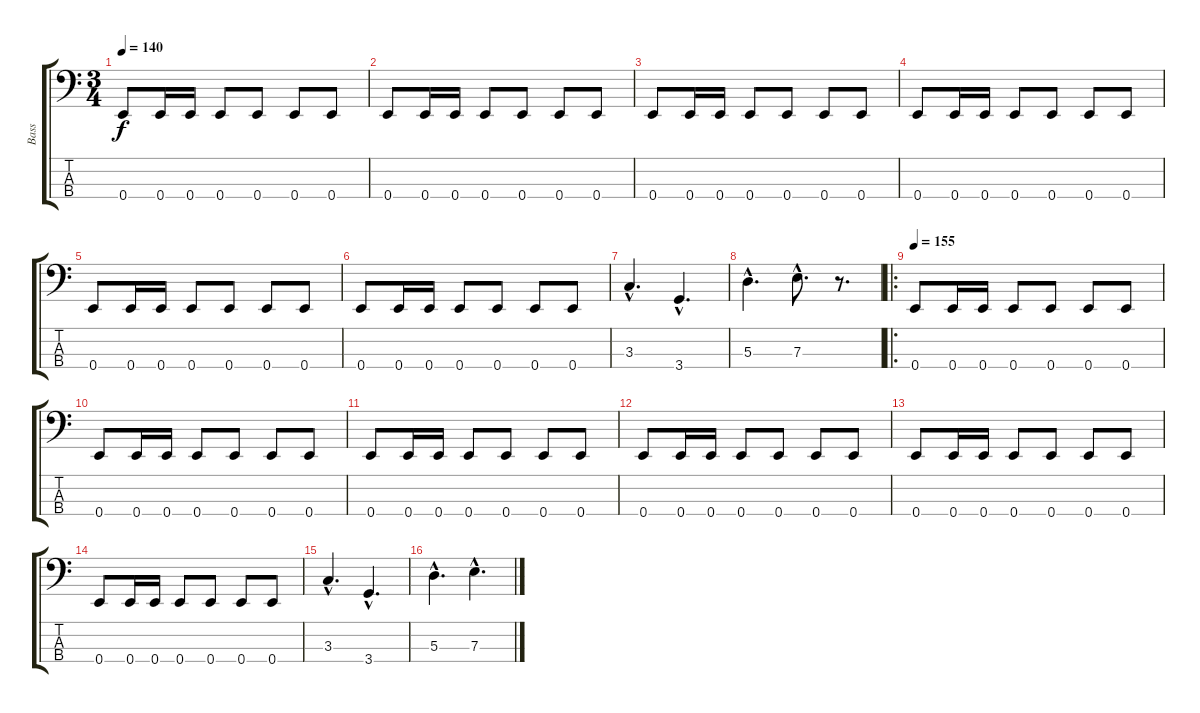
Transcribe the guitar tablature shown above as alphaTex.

\track ("Bass" "Bass") {instrument fretlessbass}
\staff {score tabs}
\tuning (G2 D2 A1 E1) {hide}
\ts (3 4)
\tempo 140
\clef f4
\ks c
0.4.8{dy f} 0.4.16 0.4.16 0.4.8 0.4.8 0.4.8 0.4.8 |
0.4.8 0.4.16 0.4.16 0.4.8 0.4.8 0.4.8 0.4.8 |
0.4.8 0.4.16 0.4.16 0.4.8 0.4.8 0.4.8 0.4.8 |
0.4.8 0.4.16 0.4.16 0.4.8 0.4.8 0.4.8 0.4.8 |
0.4.8 0.4.16 0.4.16 0.4.8 0.4.8 0.4.8 0.4.8 |
0.4.8 0.4.16 0.4.16 0.4.8 0.4.8 0.4.8 0.4.8 |
3.3{hac}.4{d} 3.4{hac}.4{d} |
5.3{hac}.4{d} 7.3{hac}.8{d} r.8{d} |
\ro
\tempo 155
0.4.8 0.4.16 0.4.16 0.4.8 0.4.8 0.4.8 0.4.8 |
0.4.8 0.4.16 0.4.16 0.4.8 0.4.8 0.4.8 0.4.8 |
0.4.8 0.4.16 0.4.16 0.4.8 0.4.8 0.4.8 0.4.8 |
0.4.8 0.4.16 0.4.16 0.4.8 0.4.8 0.4.8 0.4.8 |
0.4.8 0.4.16 0.4.16 0.4.8 0.4.8 0.4.8 0.4.8 |
0.4.8 0.4.16 0.4.16 0.4.8 0.4.8 0.4.8 0.4.8 |
3.3{hac}.4{d} 3.4{hac}.4{d} |
5.3{hac}.4{d} 7.3{hac}.4{d}
